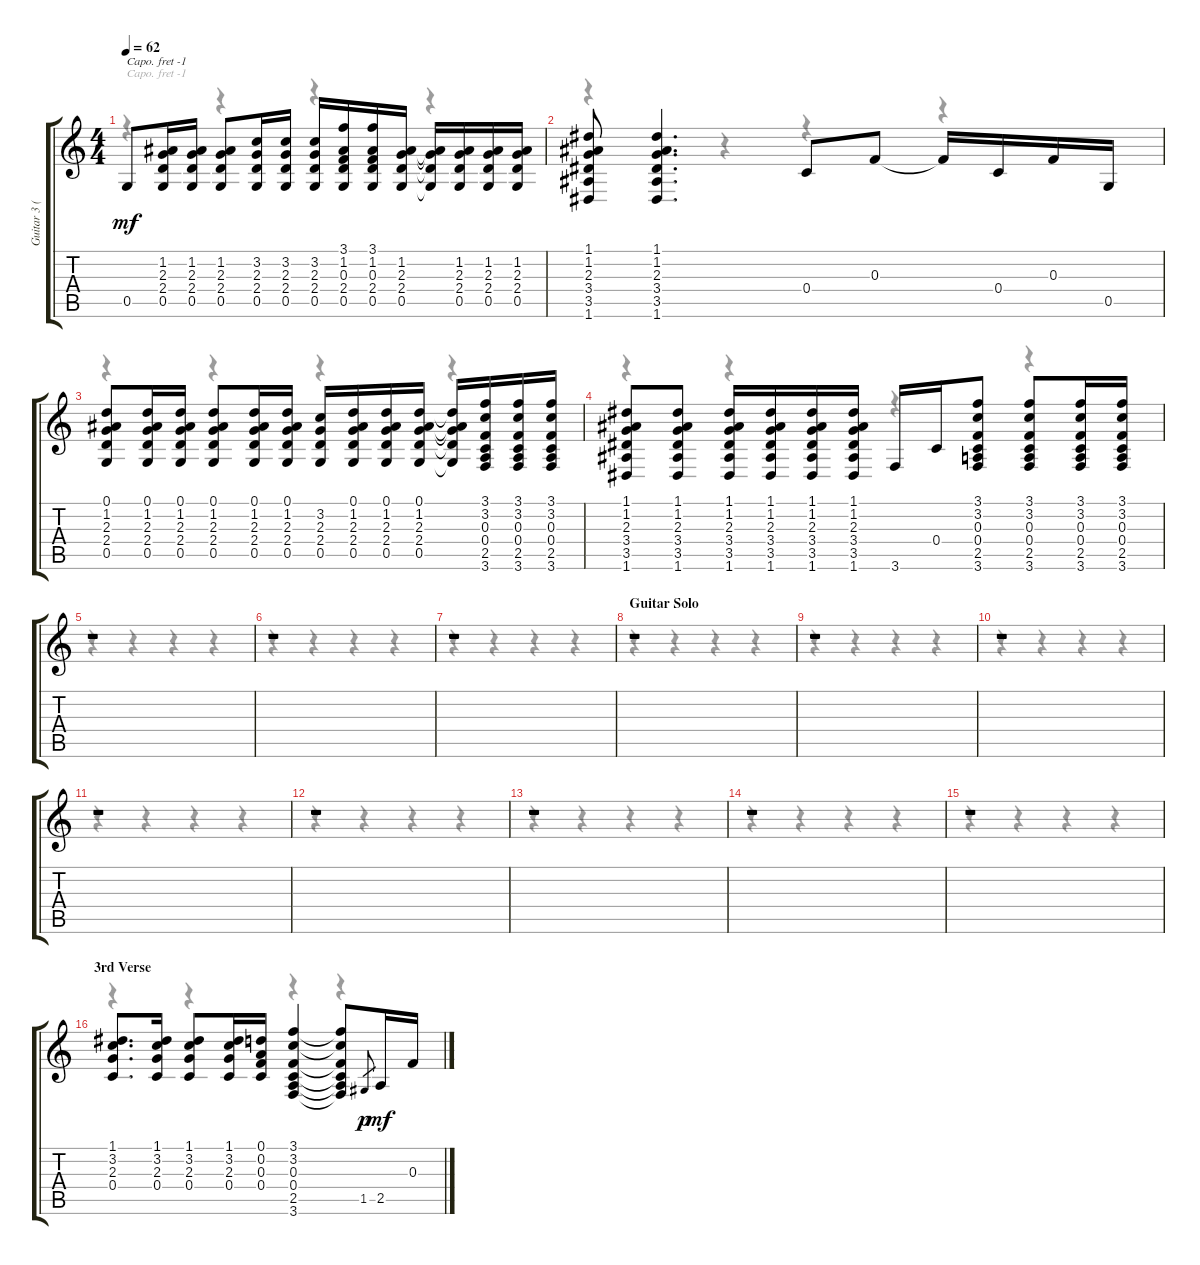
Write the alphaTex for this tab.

\track ("Guitar 3 (Izzy)" "Guitar 3 (") {instrument electricguitarclean}
\staff {score tabs}
\capo -1
\tuning (Eb4 Bb3 Gb3 Db3 Ab2 Eb2) {hide}
\voice
\ts (4 4)
\tempo 62
\clef g2
\ks c
0.5.8{dy mf} (1.2 2.3 2.4 0.5).16 (1.2 2.3 2.4 0.5).16 (1.2 2.3 2.4 0.5).8 (3.2 2.3 2.4 0.5).16 (3.2 2.3 2.4 0.5).16 (3.2 2.3 2.4 0.5).16 (3.1 1.2 0.3 2.4 0.5).16 (3.1 1.2 0.3 2.4 0.5).16 (1.2 2.3 2.4 0.5).16 (1.2{t} 2.3{t} 2.4{t} 0.5{t}).16 (1.2 2.3 2.4 0.5).16 (1.2 2.3 2.4 0.5).16 (1.2 2.3 2.4 0.5).16 |
(1.1 1.2 2.3 3.4 3.5 1.6).8 (1.1 1.2 2.3 3.4 3.5 1.6).4{d} 0.4.8 0.3.8 0.3{t}.16 0.4.16 0.3.16 0.5.16 |
(0.1 1.2 2.3 2.4 0.5).8 (0.1 1.2 2.3 2.4 0.5).16 (0.1 1.2 2.3 2.4 0.5).16 (0.1 1.2 2.3 2.4 0.5).8 (0.1 1.2 2.3 2.4 0.5).16 (0.1 1.2 2.3 2.4 0.5).16 (3.2 2.3 2.4 0.5).16 (0.1 1.2 2.3 2.4 0.5).16 (0.1 1.2 2.3 2.4 0.5).16 (0.1 1.2 2.3 2.4 0.5).16 (0.1{t} 1.2{t} 2.3{t} 2.4{t} 0.5{t}).16 (3.1 3.2 0.3 0.4 2.5 3.6).16 (3.1 3.2 0.3 0.4 2.5 3.6).16 (3.1 3.2 0.3 0.4 2.5 3.6).16 |
(1.1 1.2 2.3 3.4 3.5 1.6).8 (1.1 1.2 2.3 3.4 3.5 1.6).8 (1.1 1.2 2.3 3.4 3.5 1.6).16 (1.1 1.2 2.3 3.4 3.5 1.6).16 (1.1 1.2 2.3 3.4 3.5 1.6).16 (1.1 1.2 2.3 3.4 3.5 1.6).16 3.6.16 0.4.16 (3.1 3.2 0.3 0.4 2.5 3.6).8 (3.1 3.2 0.3 0.4 2.5 3.6).8 (3.1 3.2 0.3 0.4 2.5 3.6).16 (3.1 3.2 0.3 0.4 2.5 3.6).16 |
r.1 |
r.1 |
r.1 |
\section ("" "Guitar Solo")
r.1 |
r.1 |
r.1 |
r.1 |
r.1 |
r.1 |
r.1 |
r.1 |
\section ("" "3rd Verse")
(1.1 3.2 2.3 0.4).8{d} (1.1 3.2 2.3 0.4).16 (1.1 3.2 2.3 0.4).8 (1.1 3.2 2.3 0.4).16 (0.1 0.2 0.3 0.4).16 (3.1 3.2 0.3 0.4 2.5 3.6).4 (3.1{t} 3.2{t} 0.3{t} 0.4{t} 2.5{t} 3.6{t}).8 1.5.8{gr dy p} 2.5.16{dy mf} 0.3.16
\voice
\clef g2
\ottava regular
\simile none
\ks c
r.4{dy f} r.4 r.4 r.4 |
r.4 r.4 r.4 r.4 |
r.4 r.4 r.4 r.4 |
r.4 r.4 r.4 r.4 |
r.4 r.4 r.4 r.4 |
r.4 r.4 r.4 r.4 |
r.4 r.4 r.4 r.4 |
r.4 r.4 r.4 r.4 |
r.4 r.4 r.4 r.4 |
r.4 r.4 r.4 r.4 |
r.4 r.4 r.4 r.4 |
r.4 r.4 r.4 r.4 |
r.4 r.4 r.4 r.4 |
r.4 r.4 r.4 r.4 |
r.4 r.4 r.4 r.4 |
r.4 r.4 r.4 r.4
